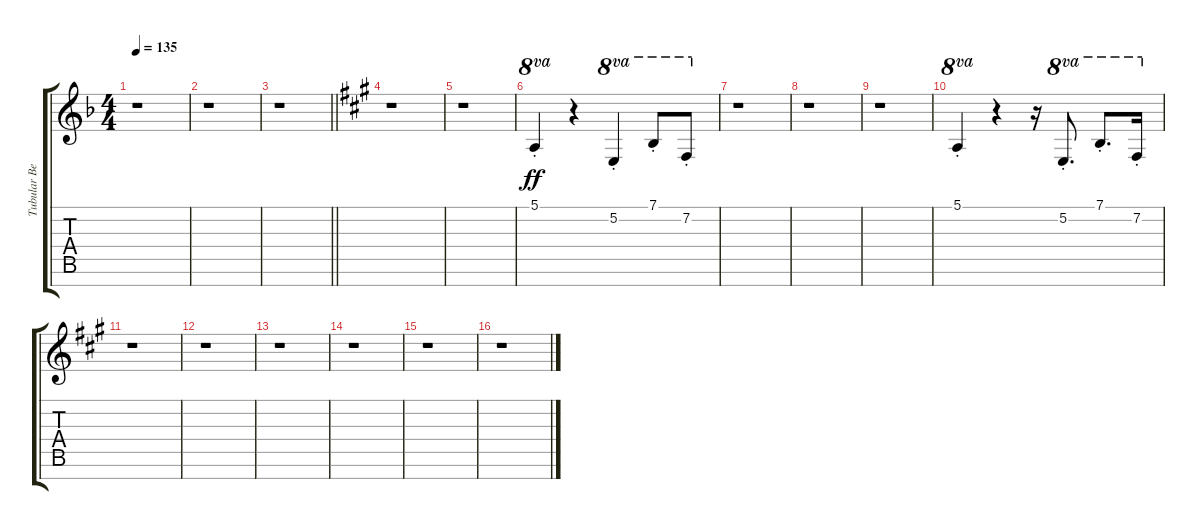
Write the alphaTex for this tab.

\track ("Tubular Bells" "Tubular Be") {instrument tubularbells}
\staff {score tabs}
\tuning (E4 B3 G3 D3 A2 E2 B1) {hide}
\ts (4 4)
\tempo 135
\clef g2
\ks f
r.1{dy ff} |
r.1 |
\barLineRight lightlight
r.1 |
\ks a
r.1 |
r.1 |
5.1{st}.4{ot 8va} r.4 5.2{st}.4{ot 8va} 7.1{st}.8{ot 8va} 7.2{st}.8{ot 8va} |
r.1 |
r.1 |
r.1 |
5.1{st}.4{ot 8va} r.4 r.16 5.2{st}.8{d ot 8va} 7.1{st}.8{d ot 8va} 7.2{st}.16{ot 8va} |
r.1 |
r.1 |
r.1 |
r.1 |
r.1 |
r.1
